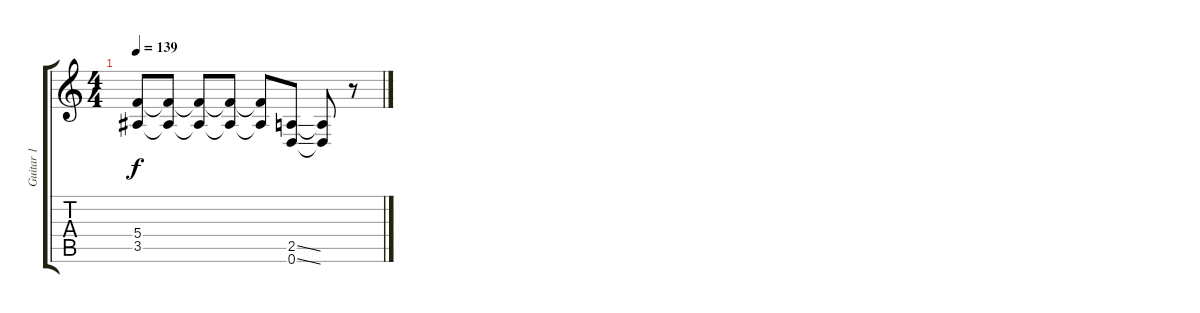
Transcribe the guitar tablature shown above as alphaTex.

\track ("Guitar 1" "Guitar 1") {instrument distortionguitar}
\staff {score tabs}
\tuning (D4 A3 F3 C3 G2 D2) {hide}
\ts (4 4)
\tempo 139
\clef g2
\ks c
(5.4{t} 3.5{t}).8{dy f} (5.4{t} 3.5{t}).8 (5.4{t} 3.5{t}).8 (5.4{t} 3.5{t}).8 (5.4{t} 3.5{t}).8 (2.5{ss} 0.6{ss}).8 (2.5{t} 0.6{t}).8 r.8
